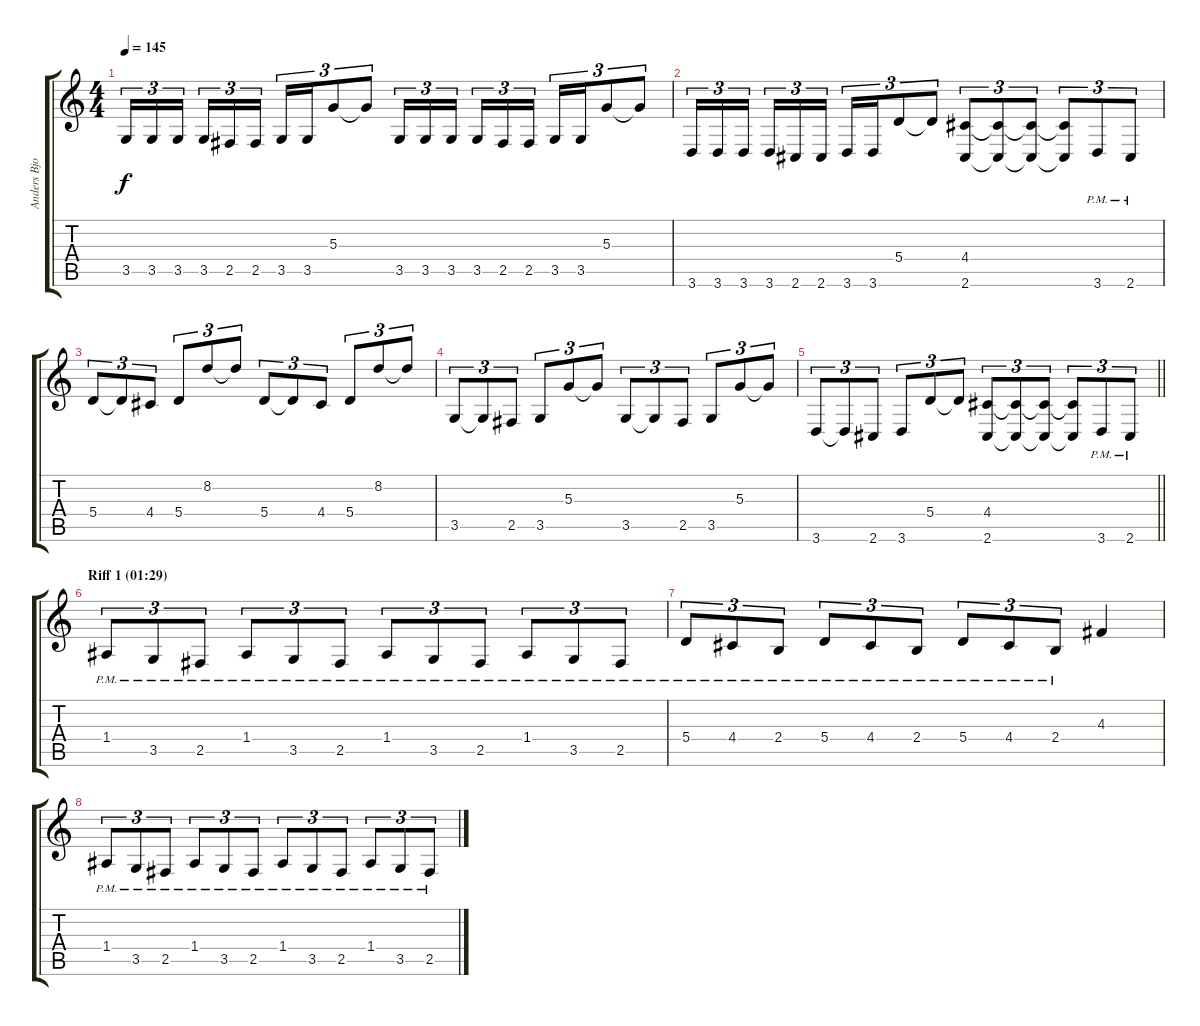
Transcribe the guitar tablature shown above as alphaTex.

\track ("Anders Bjorler" "Anders Bjo") {instrument distortionguitar}
\staff {score tabs}
\tuning (B3 Gb3 D3 A2 E2 B1) {hide}
\ts (4 4)
\tempo 145
\clef g2
\ks c
3.5.16{tu (3 2) dy f} 3.5.16{tu (3 2)} 3.5.16{tu (3 2) beam splitsecondary} 3.5.16{tu (3 2)} 2.5.16{tu (3 2)} 2.5.16{tu (3 2)} 3.5.16{tu (3 2)} 3.5.16{tu (3 2)} 5.3.8{tu (3 2)} 5.3{t}.8{tu (3 2)} 3.5.16{tu (3 2)} 3.5.16{tu (3 2)} 3.5.16{tu (3 2) beam splitsecondary} 3.5.16{tu (3 2)} 2.5.16{tu (3 2)} 2.5.16{tu (3 2)} 3.5.16{tu (3 2)} 3.5.16{tu (3 2)} 5.3.8{tu (3 2)} 5.3{t}.8{tu (3 2)} |
3.6.16{tu (3 2)} 3.6.16{tu (3 2)} 3.6.16{tu (3 2) beam splitsecondary} 3.6.16{tu (3 2)} 2.6.16{tu (3 2)} 2.6.16{tu (3 2)} 3.6.16{tu (3 2)} 3.6.16{tu (3 2)} 5.4.8{tu (3 2)} 5.4{t}.8{tu (3 2)} (4.4 2.6).8{tu (3 2)} (4.4{t} 2.6{t}).8{tu (3 2)} (4.4{t} 2.6{t}).8{tu (3 2)} (4.4{t} 2.6{t}).8{tu (3 2)} 3.6{pm}.8{tu (3 2)} 2.6{pm}.8{tu (3 2)} |
5.4.8{tu (3 2)} 5.4{t}.8{tu (3 2)} 4.4.8{tu (3 2)} 5.4.8{tu (3 2)} 8.2.8{tu (3 2)} 8.2{t}.8{tu (3 2)} 5.4.8{tu (3 2)} 5.4{t}.8{tu (3 2)} 4.4.8{tu (3 2)} 5.4.8{tu (3 2)} 8.2.8{tu (3 2)} 8.2{t}.8{tu (3 2)} |
3.5.8{tu (3 2)} 3.5{t}.8{tu (3 2)} 2.5.8{tu (3 2)} 3.5.8{tu (3 2)} 5.3.8{tu (3 2)} 5.3{t}.8{tu (3 2)} 3.5.8{tu (3 2)} 3.5{t}.8{tu (3 2)} 2.5.8{tu (3 2)} 3.5.8{tu (3 2)} 5.3.8{tu (3 2)} 5.3{t}.8{tu (3 2)} |
\barLineRight lightlight
3.6.8{tu (3 2)} 3.6{t}.8{tu (3 2)} 2.6.8{tu (3 2)} 3.6.8{tu (3 2)} 5.4.8{tu (3 2)} 5.4{t}.8{tu (3 2)} (4.4 2.6).8{tu (3 2)} (4.4{t} 2.6{t}).8{tu (3 2)} (4.4{t} 2.6{t}).8{tu (3 2)} (4.4{t} 2.6{t}).8{tu (3 2)} 3.6{pm}.8{tu (3 2)} 2.6{pm}.8{tu (3 2)} |
\section ("" "Riff 1 (01:29)")
1.4{pm}.8{tu (3 2)} 3.5{pm}.8{tu (3 2)} 2.5{pm}.8{tu (3 2)} 1.4{pm}.8{tu (3 2)} 3.5{pm}.8{tu (3 2)} 2.5{pm}.8{tu (3 2)} 1.4{pm}.8{tu (3 2)} 3.5{pm}.8{tu (3 2)} 2.5{pm}.8{tu (3 2)} 1.4{pm}.8{tu (3 2)} 3.5{pm}.8{tu (3 2)} 2.5{pm}.8{tu (3 2)} |
5.4{pm}.8{tu (3 2)} 4.4{pm}.8{tu (3 2)} 2.4{pm}.8{tu (3 2)} 5.4{pm}.8{tu (3 2)} 4.4{pm}.8{tu (3 2)} 2.4{pm}.8{tu (3 2)} 5.4{pm}.8{tu (3 2)} 4.4{pm}.8{tu (3 2)} 2.4{pm}.8{tu (3 2)} 4.3.4 |
1.4{pm}.8{tu (3 2)} 3.5{pm}.8{tu (3 2)} 2.5{pm}.8{tu (3 2)} 1.4{pm}.8{tu (3 2)} 3.5{pm}.8{tu (3 2)} 2.5{pm}.8{tu (3 2)} 1.4{pm}.8{tu (3 2)} 3.5{pm}.8{tu (3 2)} 2.5{pm}.8{tu (3 2)} 1.4{pm}.8{tu (3 2)} 3.5{pm}.8{tu (3 2)} 2.5{pm}.8{tu (3 2)}
